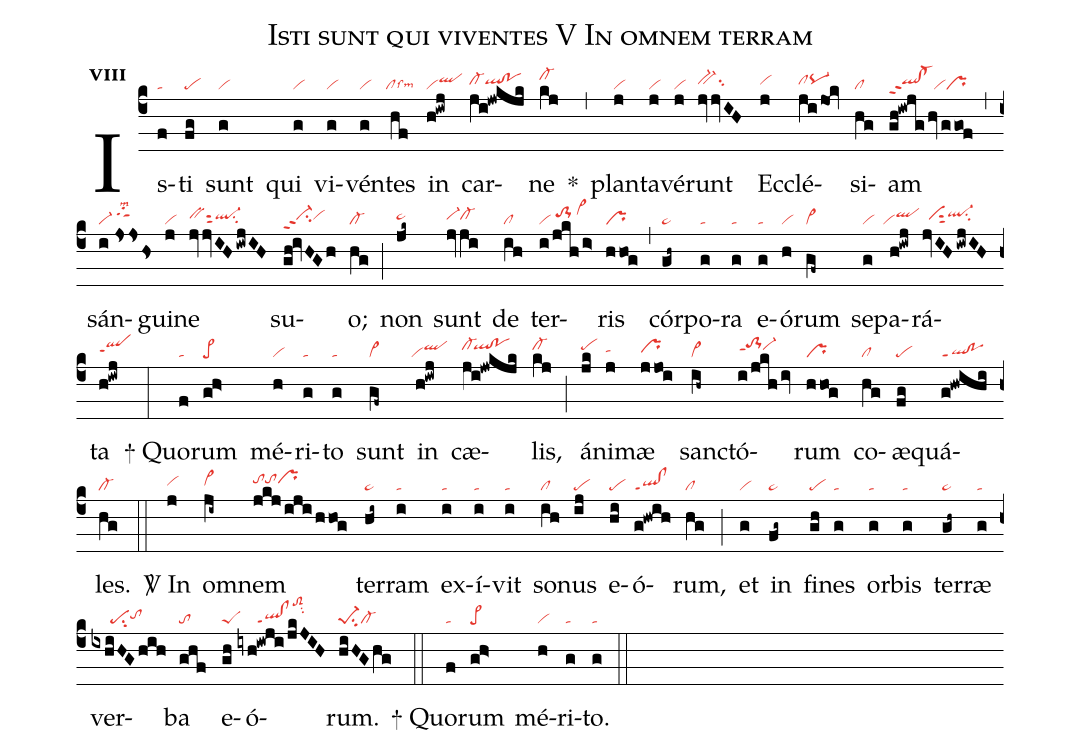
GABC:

name:Isti sunt qui viventes V In omnem terram;
office-part:re;
mode:8;
nabc-lines:1;
%%
initial-style: 1;
name: Isti sunt qui viventes;
mode: 8;
office-part: Responsorium;
annotation: Resp.;
annotation: viii;
nabc-lines: 1;
%%
(c4) Is(f|ta)ti(fg|pe) sunt(g|vi) qui(g|vi) vi(g|vi)vén(g|vi)tes(hf|`cllssm6) in(h!iwj|viqlhi) car(ji!jwkjk|cl-hhqlhh!pohh)ne(kj|cl-hj) <sp>*</sp>(,) plan(j|vi)ta(j|vi)vé(j|vi)runt(jvjvIH|bv-hhsu2) Ec(j|vihh)clé(ji/jok|clhhpq-hh)si(hg|cl)am(gh!iwjghvggof|qlhh!cl-hhppt2vipr) (,) sán(i//jsjshs|vi-/tgShjlsm2)gui(j|vi)ne(jvvIH/iwjIH|bvhhsut2ql-hhsu2) su(gh!ivHGh|ci-hhppt2vihh)o;(hg|cl-) (;) non(jk~|pe~hh) sunt(jvji|vi-hhcl-hh) de(ih|cl) ter(i/jkh/i>|vi/to-1hi/vi>hj)ris(hhog|pr) (,) cór(gh~|pe~)po(g|ta)ra(g|ta) e(g|ta)ó(h|vi)rum(gf~|vi>) se(g|vi)pa(h!iwj|``viqlhi)rá(jvIH/iwjIH|//vihhsut2ql-hisu2)ta(h!iwj|qlhhppt1) (:)
<sp>+</sp> Quo(f|ta)rum(gh>|pe>) mé(h|vi)ri(g|ta)to(g|ta) sunt(gf~|vi>) in(h!iwj|`viqlhi) cæ(ji!jwkjk|cl-hi`qlhi!pohi)lis,(kj|cl-hi) (;) á(jk|pehi)ni(j|tahh)mæ(jjoi|prhh) sanc(ih~|vi>)tó(i/jkh/iv|to-1hjppt1vi-hi)rum(hhog|pr) co(hg|cl)æ(fg|pe)quá(g!hwihi|ql!poppt1)les.(hg|cl-) (::)

<sp>V/</sp> In(j|vihh) om(ji~|vi>hh)nem(jkj/iji/hhog|tohitohiprhi) ter(hi~|pe~)ram(i|ta) ex(i|ta)í(i|ta)vit(i|ta) so(ih|cl)nus(ij|pe) e(hi|pe)ó(g!hwih|ql!clppt1)rum,(hg|cl) (;) et(g|vi) in(fg~|pe~) fi(gh|pe)nes(g|ta) or(g|ta)bis(g|ta) ter(gh~|pe~)ræ(g|ta) ver(ixhiHGhih|//////pesu2tohh)ba(ghf|to) e(gh|peS)ó(iyh!iwji/jkJIH|//////ql!clppt1toS2hmsu2)rum.(hiHGhg|pe-1su2cl-) (::)
<sp>+</sp> Quo(f|ta)rum(gh>|pe>) mé(h|vi)ri(g|ta)to.(g|ta) (::)
